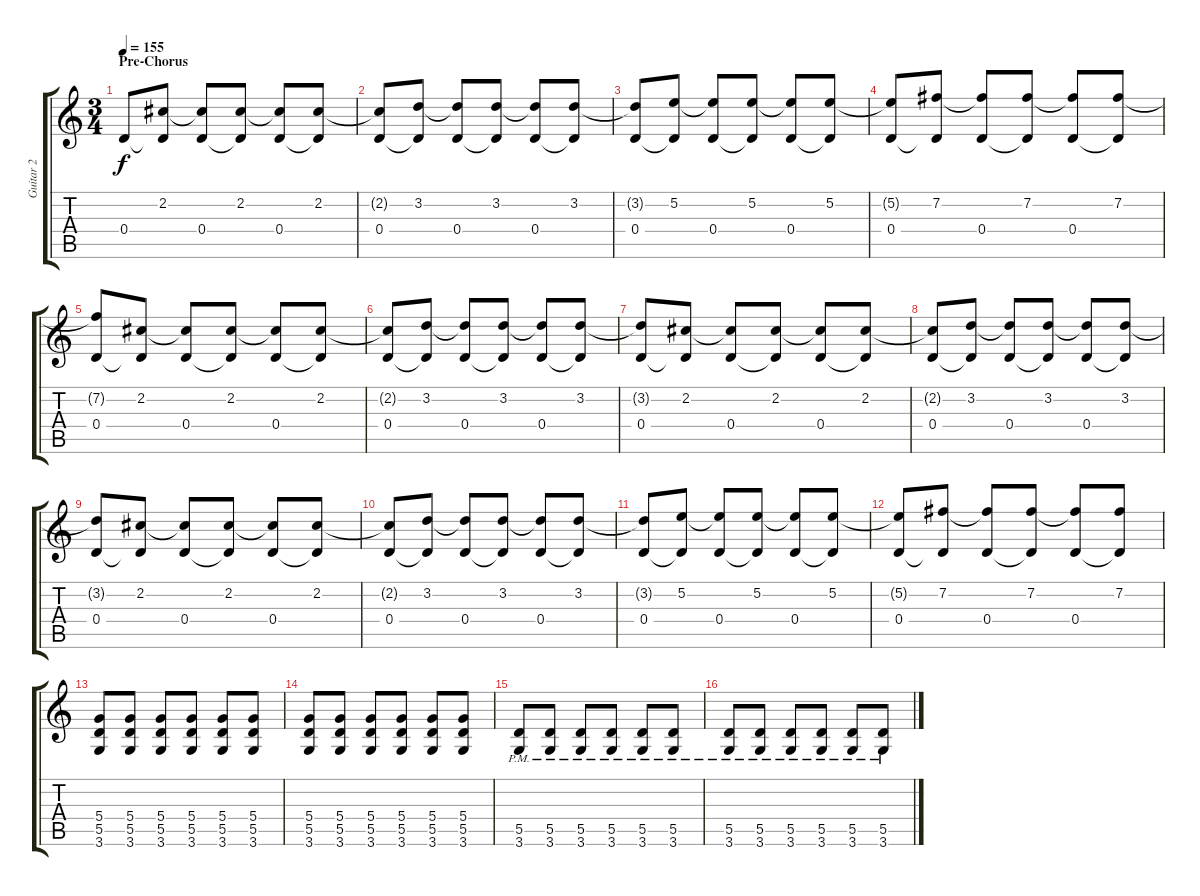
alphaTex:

\track ("Guitar 2" "Guitar 2") {instrument overdrivenguitar}
\staff {score tabs}
\tuning (E4 B3 G3 D3 A2 E2) {hide}
\ts (3 4)
\section ("" "Pre-Chorus")
\tempo 155
\clef g2
\ks c
0.4.8{dy f instrument electricguitarclean} (2.2 0.4{t}).8 (2.2{t} 0.4).8 (2.2 0.4{t}).8 (2.2{t} 0.4).8 (2.2 0.4{t}).8 |
(2.2{t} 0.4).8 (3.2 0.4{t}).8 (3.2{t} 0.4).8 (3.2 0.4{t}).8 (3.2{t} 0.4).8 (3.2 0.4{t}).8 |
(3.2{t} 0.4).8 (5.2 0.4{t}).8 (5.2{t} 0.4).8 (5.2 0.4{t}).8 (5.2{t} 0.4).8 (5.2 0.4{t}).8 |
(5.2{t} 0.4).8 (7.2 0.4{t}).8 (7.2{t} 0.4).8 (7.2 0.4{t}).8 (7.2{t} 0.4).8 (7.2 0.4{t}).8 |
(7.2{t} 0.4).8 (2.2 0.4{t}).8 (2.2{t} 0.4).8 (2.2 0.4{t}).8 (2.2{t} 0.4).8 (2.2 0.4{t}).8 |
(2.2{t} 0.4).8 (3.2 0.4{t}).8 (3.2{t} 0.4).8 (3.2 0.4{t}).8 (3.2{t} 0.4).8 (3.2 0.4{t}).8 |
(3.2{t} 0.4).8 (2.2 0.4{t}).8 (2.2{t} 0.4).8 (2.2 0.4{t}).8 (2.2{t} 0.4).8 (2.2 0.4{t}).8 |
(2.2{t} 0.4).8 (3.2 0.4{t}).8 (3.2{t} 0.4).8 (3.2 0.4{t}).8 (3.2{t} 0.4).8 (3.2 0.4{t}).8 |
(3.2{t} 0.4).8 (2.2 0.4{t}).8 (2.2{t} 0.4).8 (2.2 0.4{t}).8 (2.2{t} 0.4).8 (2.2 0.4{t}).8 |
(2.2{t} 0.4).8 (3.2 0.4{t}).8 (3.2{t} 0.4).8 (3.2 0.4{t}).8 (3.2{t} 0.4).8 (3.2 0.4{t}).8 |
(3.2{t} 0.4).8 (5.2 0.4{t}).8 (5.2{t} 0.4).8 (5.2 0.4{t}).8 (5.2{t} 0.4).8 (5.2 0.4{t}).8 |
(5.2{t} 0.4).8 (7.2 0.4{t}).8 (7.2{t} 0.4).8 (7.2 0.4{t}).8 (7.2{t} 0.4).8 (7.2 0.4{t}).8 |
(5.4 5.5 3.6).8{instrument overdrivenguitar} (5.4 5.5 3.6).8 (5.4 5.5 3.6).8 (5.4 5.5 3.6).8 (5.4 5.5 3.6).8 (5.4 5.5 3.6).8 |
(5.4 5.5 3.6).8 (5.4 5.5 3.6).8 (5.4 5.5 3.6).8 (5.4 5.5 3.6).8 (5.4 5.5 3.6).8 (5.4 5.5 3.6).8 |
(5.5{pm} 3.6{pm}).8 (5.5{pm} 3.6{pm}).8 (5.5{pm} 3.6{pm}).8 (5.5{pm} 3.6{pm}).8 (5.5{pm} 3.6{pm}).8 (5.5{pm} 3.6{pm}).8 |
(5.5{pm} 3.6{pm}).8 (5.5{pm} 3.6{pm}).8 (5.5{pm} 3.6{pm}).8 (5.5{pm} 3.6{pm}).8 (5.5{pm} 3.6{pm}).8 (5.5{pm} 3.6{pm}).8
